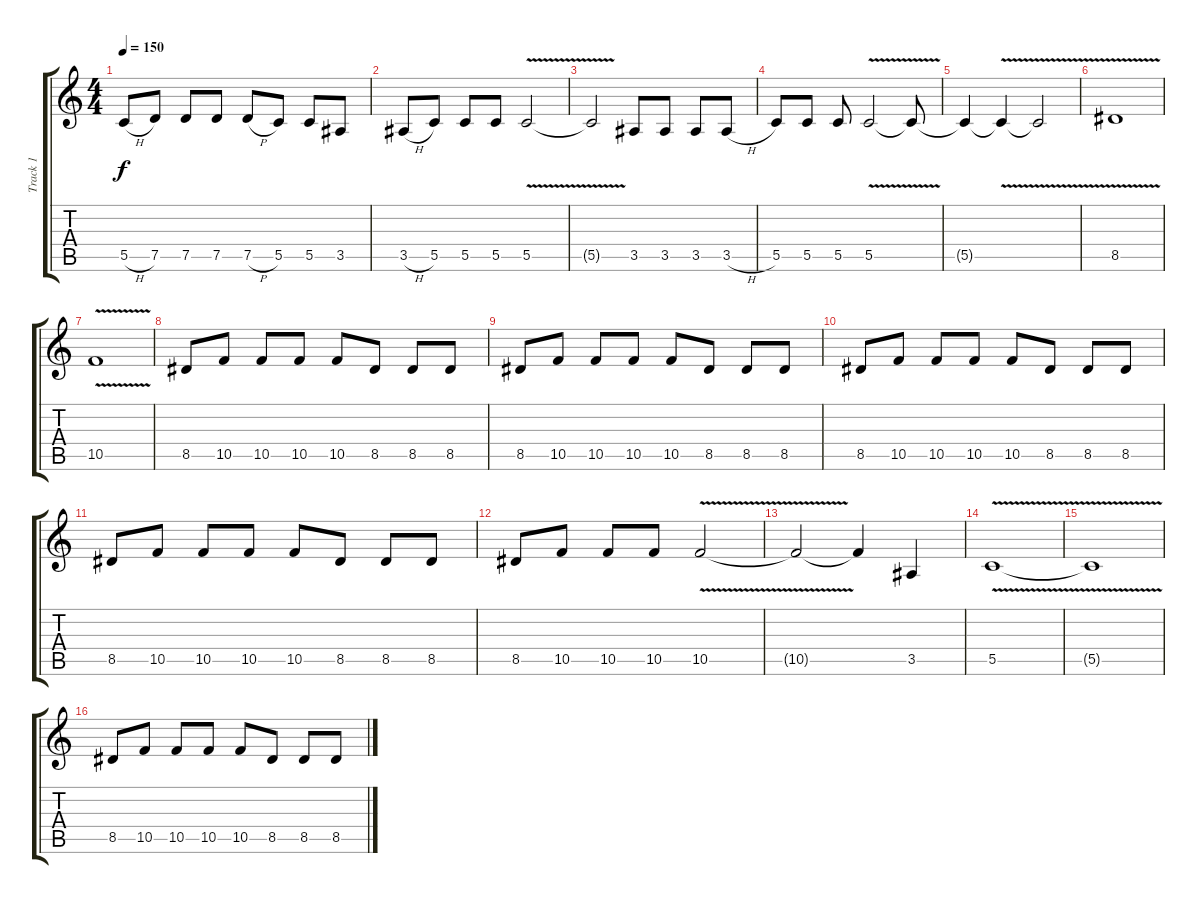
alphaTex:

\track ("Track 1" "Track 1") {instrument distortionguitar}
\staff {score tabs}
\tuning (D4 A3 F3 C3 G2 C2) {hide}
\ts (4 4)
\tempo 150
\clef g2
\ks c
5.5{h}.8{dy f} 7.5.8 7.5.8 7.5.8 7.5{h}.8 5.5.8 5.5.8 3.5.8 |
3.5{h}.8 5.5.8 5.5.8 5.5.8 5.5{v}.2 |
5.5{t}.2 3.5.8 3.5.8 3.5.8 3.5{h}.8 |
5.5.8 5.5.8 5.5.8 5.5{v}.2 5.5{t}.8 |
5.5{t}.4 5.5{v t}.4 5.5{v t}.2 |
8.5{v}.1 |
10.5{v}.1 |
8.5.8 10.5.8 10.5.8 10.5.8 10.5.8 8.5.8 8.5.8 8.5.8 |
8.5.8 10.5.8 10.5.8 10.5.8 10.5.8 8.5.8 8.5.8 8.5.8 |
8.5.8 10.5.8 10.5.8 10.5.8 10.5.8 8.5.8 8.5.8 8.5.8 |
8.5.8 10.5.8 10.5.8 10.5.8 10.5.8 8.5.8 8.5.8 8.5.8 |
8.5.8 10.5.8 10.5.8 10.5.8 10.5{v}.2 |
10.5{t}.2 10.5{t}.4 3.5.4 |
5.5{v}.1 |
5.5{t}.1 |
8.5.8 10.5.8 10.5.8 10.5.8 10.5.8 8.5.8 8.5.8 8.5.8
